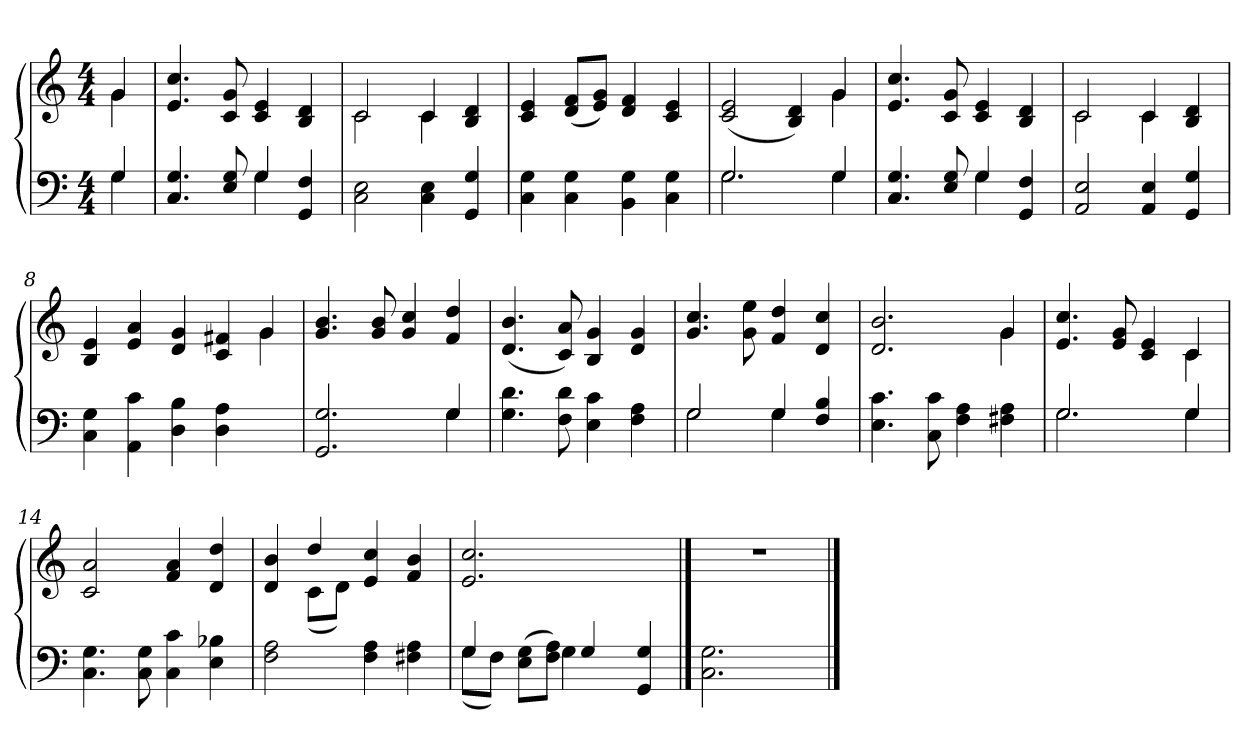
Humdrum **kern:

**kern	**kern
*part2	*part1
*staff2	*staff1
*clefF4	*clefG2
*k[]	*k[]
*M4/4	*M4/4
*MM110	*MM110
=1	=1
*^	*^
4G/	4G\	4g/	4g\
*	*	*v	*v
=2	=2	=2
4.C/ 4.G/	2ryy	4.e/ 4.cc/
8E/ 8G/	.	8c/ 8g/
4G/	4G\	4c/ 4e/
4GG/ 4F/	4ryy	4B/ 4d/
*v	*v	*
=3	=3
*	*^
2C\ 2E\	2c/	2c\
4C\ 4E\	4c/	4c\
4GG/ 4G/	4B/ 4d/	4ryy
*	*v	*v
=4	=4
4C\ 4G\	4c/ 4e/
4C\ 4G\	(<8d/ 8f/L
.	8e/ 8g/J)
4BB\ 4G\	4d/ 4f/
4C\ 4G\	4c/ 4e/
=5	=5
*^	*^
2.G/	2.G\	(>2c/ 2e/	2.ryy
.	.	4B/ 4d/)	.
4G/	4G\	4g/	4g\
*	*	*v	*v
=6	=6	=6
4.C/ 4.G/	2ryy	4.e/ 4.cc/
8E/ 8G/	.	8c/ 8g/
4G/	4G\	4c/ 4e/
4GG/ 4F/	4ryy	4B/ 4d/
*v	*v	*
=7	=7
*	*^
2AA/ 2E/	2c/	2c\
4AA/ 4E/	4c/	4c\
4GG/ 4G/	4B/ 4d/	4ryy
=8	=8	=8
4C\ 4G\	4B/ 4e/	1ryy
4AA\ 4c\	4e/ 4a/	.
4D\ 4B\	4d/ 4g/	.
4D\ 4A\	4c/ 4f#X/	.
4ryy	4g/	4g\
*	*v	*v
=9	=9
*^	*
2.GG/ 2.G/	2.ryy	4.g/ 4.b/
.	.	8g/ 8b/
.	.	4g/ 4cc/
4G/	4G\	4f/ 4dd/
*v	*v	*
!!LO:LB:g=z
=10	=10
4.G\ 4.d\	(<4.d/ 4.b/
8F\ 8d\	8c/ 8a/)
4E\ 4c\	4B/ 4g/
4F\ 4A\	4d/ 4g/
=11	=11
*^	*
2G/	2G\	4.g/ 4.cc/
.	.	8g\ 8ee\
4G/	4G\	4f/ 4dd/
4F/ 4B/	4ryy	4d/ 4cc/
*v	*v	*
=12	=12
*	*^
4.E\ 4.c\	2.d/ 2.b/	2.ryy
8C\ 8c\	.	.
4F\ 4A\	.	.
4F#X\ 4A\	4g/	4g\
=13	=13	=13
*^	*	*
2.G/	2.G\	4.e/ 4.cc/	2.ryy
.	.	8e/ 8g/	.
.	.	4c/ 4e/	.
4G/	4G\	4c/	4c\
*v	*v	*	*
*	*v	*v
=14	=14
4.C\ 4.G\	2c/ 2a/
8C\ 8G\	.
4C\ 4c\	4f/ 4a/
4E\ 4B-X\	4d/ 4dd/
=15	=15
*	*^
2F\ 2A\	4d/ 4b/	4ryy
.	4dd/	(<8c\L
.	.	8d\J)
4F\ 4A\	4e/ 4cc/	2ryy
4F#X\ 4A\	4f/ 4b/	.
*	*v	*v
=16	=16
*^	*
4G/	(<8G\L	2.e/ 2.cc/
.	8F\J)	.
(<8E\ 8G\L	8ryy	.
8F\ 8A\J)	4G\	.
4G/	.	.
.	4.ryy	.
4GG/ 4G/	.	4ryy
*v	*v	*
==17	==17
2.C\ 2.G\	1r
4ryy	.
==	==
*-	*-
